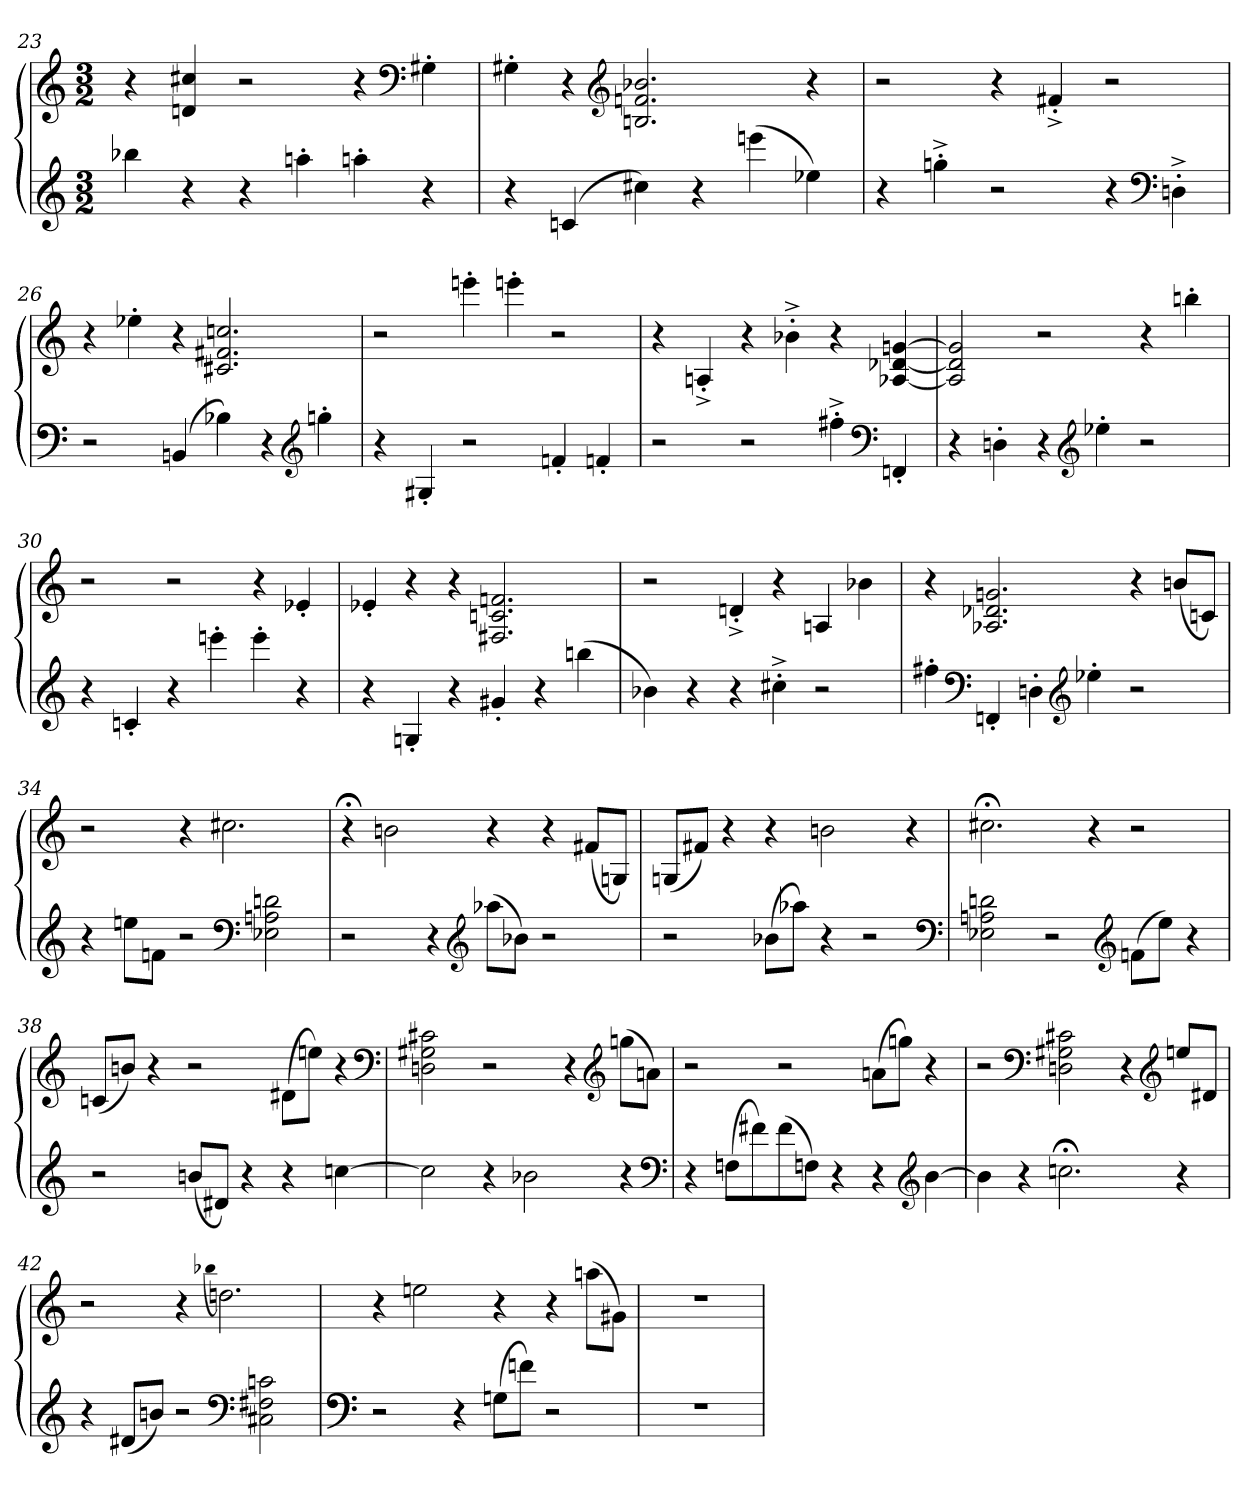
**kern	**kern
*part1	*part1
*staff2	*staff1
*clefG2	*clefG2
*k[]	*k[]
*M3/2	*M3/2
=23	=23
4bb-X\	4r
4r	4dn/ 4cc#X/
4r	2r
4aan'\	.
4aan'\	4r
*	*clefF4
4r	4G#X'\
=24	=24
4r	4G#X'\
(4cn/	4r
*	*clefG2
4cc#X\)	2.Bn/ 2.fn/ 2.b-X/
4r	.
(4eeen\	.
4ee-X\)	4r
=25	=25
4r	2r
4ggn'^\	.
2r	4r
.	4f#X'^/
4r	2r
*clefF4	*
4Dn'^\	.
=26	=26
2r	4r
.	4ee-X'\
(4BBn/	4r
4B-X\)	2.c#X/ 2.f#X/ 2.ccn/
4r	.
*clefG2	*
4ggn'\	.
=27	=27
4r	2r
4G#X'/	.
2r	4eeen'\
.	4eeen'\
4fn'/	2r
4fn'/	.
=28	=28
2r	4r
.	4An'^/
2r	4r
.	4b-X'^\
4ff#X'^\	4r
*clefF4	*
4FFn'/	[4A-X/ [4d-X/ [4gn/
=29	=29
4r	2A-]/ 2d-]/ 2g]/
4Dn'\	.
4r	2r
*clefG2	*
4ee-X'\	.
2r	4r
.	4bbn'\
=30	=30
4r	2r
4cn'/	.
4r	2r
4eeen'\	.
4eee'\	4r
4r	4e-X'/
=31	=31
4r	4e-X'/
4Gn'/	4r
4r	4r
4g#X'/	2.F#X/ 2.cn/ 2.fn/
4r	.
(4bbn\	.
=32	=32
4b-X\)	2r
4r	.
4r	4dn'^/
4cc#X'^\	4r
2r	4An/
.	4b-X\
=33	=33
4ff#X'\	4r
*clefF4	*
4FFn'/	2.A-X/ 2.d-X/ 2.gn/
4Dn'\	.
*clefG2	*
4ee-X'\	.
2r	4r
.	(8bn/L
.	8cn/J)
=34	=34
4r	2r
8een\L	.
8fn\J	.
2r	4r
.	2.cc#X\
*clefF4	*
2E-X\ 2An\ 2dn\	.
=35	=35
2r	4r;<
.	2bn\
4r	.
*clefG2	*
(8aa-X\L	4r
8b-X\J)	.
2r	4r
.	(8f#X/L
.	8Gn/J)
=36	=36
2r	(8Gn/L
.	8f#X/J)
.	4r
(8b-X\L	4r
8aa-X\J)	.
4r	2bn\
2r	.
.	4r
*clefF4	*
=37	=37
2E-X\ 2An\ 2dn\	2.cc#X;<\
2r	.
.	4r
*clefG2	*
(8fn\L	2r
8ee\J)	.
4r	.
=38	=38
2r	(8cn/L
.	8bn/J)
.	4r
(8bn/L	2r
8d#X/J)	.
4r	.
4r	(8d#X\L
.	8een\J)
[4ccn\	4r
*	*clefF4
=39	=39
2cc\]	2Dn\ 2G#X\ 2c#X\
4r	2r
2b-X\	.
.	4r
*	*clefG2
4r	(8ggn\L
.	8an\J)
*clefF4	*
=40	=40
4r	2r
(8Fn\L	.
8f#X\)	.
(8f#\	2r
8Fn\J)	.
4r	.
4r	(8an\L
.	8ggn\J)
*clefG2	*
[4b\	4r
=41	=41
4b\]	2r
4r	.
*	*clefF4
2.ccn;<\	2Dn\ 2G#X\ 2c#X\
.	4r
*	*clefG2
4r	8een/L
.	8d#X/J
=42	=42
4r	2r
(8d#X/L	.
8bn/J)	.
2r	4r
.	(qbb-X
.	2.ddn\)
*clefF4	*
2C#X\ 2F#X\ 2cn\	.
=43	=43
*clefF4	*
2r	4r
.	2een\
4r	.
(8Gn\L	4r
8fn\J)	.
2r	4r
.	(8aan\L
.	8g#X\J)
=44	=44
1.r	1.r
=	=
*-	*-
